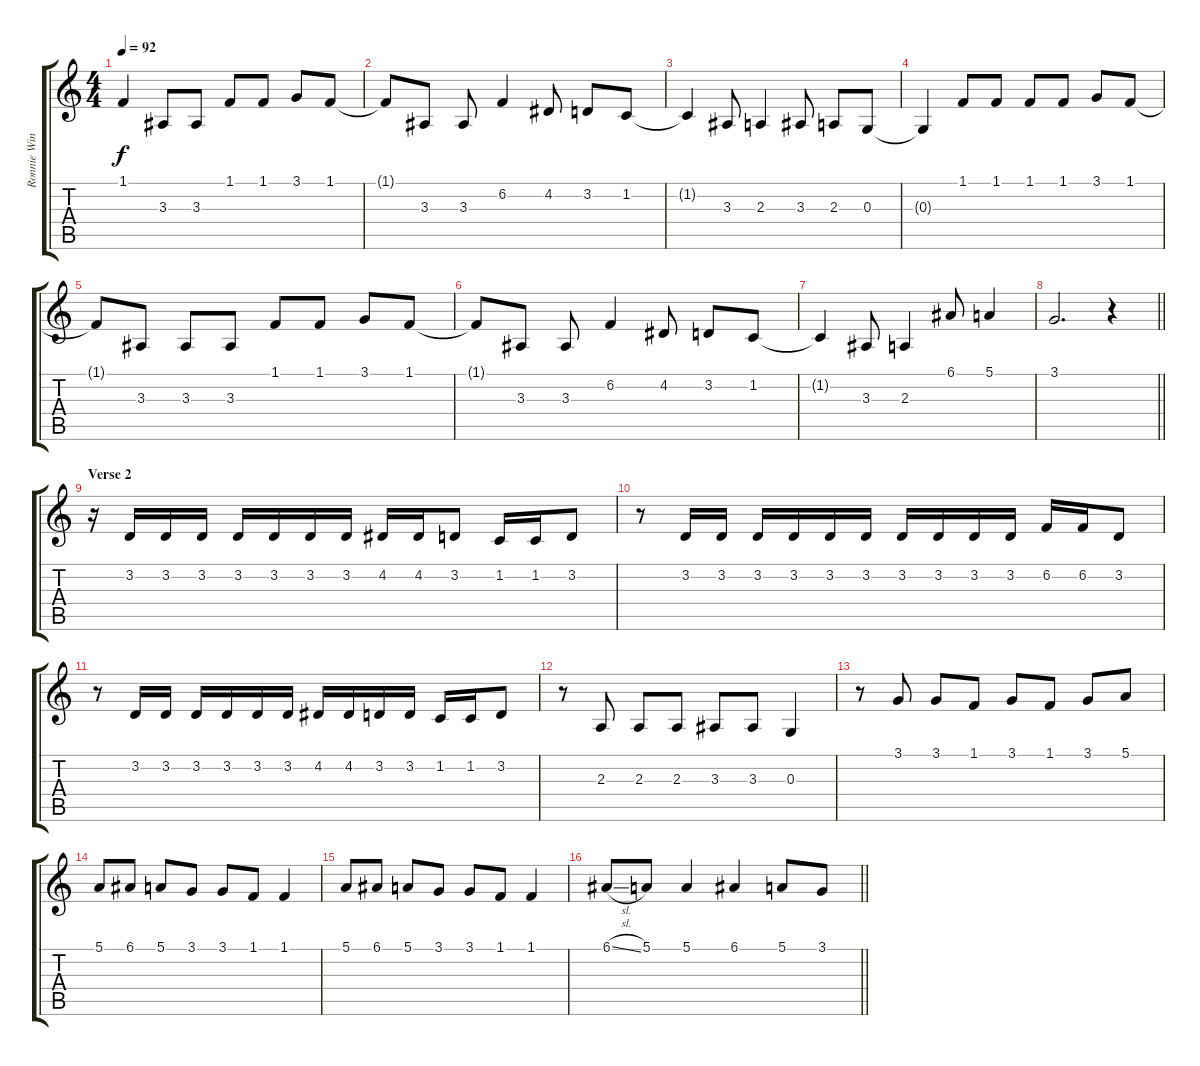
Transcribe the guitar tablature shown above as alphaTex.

\track ("Ronnie Winter (Vocals)" "Ronnie Win") {instrument clarinet}
\staff {score tabs}
\tuning (E4 B3 G3 D3 A2 E2) {hide}
\ts (4 4)
\tempo 92
\clef g2
\ks c
1.1{t}.4{dy f} 3.3.8 3.3.8 1.1.8 1.1.8 3.1.8 1.1.8 |
1.1{t}.8 3.3.8 3.3.8 6.2.4 4.2.8 3.2.8 1.2.8 |
1.2{t}.4 3.3.8 2.3.4 3.3.8 2.3.8 0.3.8 |
0.3{t}.4 1.1.8 1.1.8 1.1.8 1.1.8 3.1.8 1.1.8 |
1.1{t}.8 3.3.8 3.3.8 3.3.8 1.1.8 1.1.8 3.1.8 1.1.8 |
1.1{t}.8 3.3.8 3.3.8 6.2.4 4.2.8 3.2.8 1.2.8 |
1.2{t}.4 3.3.8 2.3.4 6.1.8 5.1.4 |
\barLineRight lightlight
3.1.2{d} r.4 |
\section ("" "Verse 2")
r.16 3.2.16 3.2.16 3.2.16 3.2.16 3.2.16 3.2.16 3.2.16 4.2.16 4.2.16 3.2.8 1.2.16 1.2.16 3.2.8 |
r.8 3.2.16 3.2.16 3.2.16 3.2.16 3.2.16 3.2.16 3.2.16 3.2.16 3.2.16 3.2.16 6.2.16 6.2.16 3.2.8 |
r.8 3.2.16 3.2.16 3.2.16 3.2.16 3.2.16 3.2.16 4.2.16 4.2.16 3.2.16 3.2.16 1.2.16 1.2.16 3.2.8 |
r.8 2.3.8 2.3.8 2.3.8 3.3.8 3.3.8 0.3.4 |
r.8 3.1.8 3.1.8 1.1.8 3.1.8 1.1.8 3.1.8 5.1.8 |
5.1.8 6.1.8 5.1.8 3.1.8 3.1.8 1.1.8 1.1.4 |
5.1.8 6.1.8 5.1.8 3.1.8 3.1.8 1.1.8 1.1.4 |
\barLineRight lightlight
6.1{sl}.8 5.1.8 5.1.4 6.1.4 5.1.8 3.1.8
